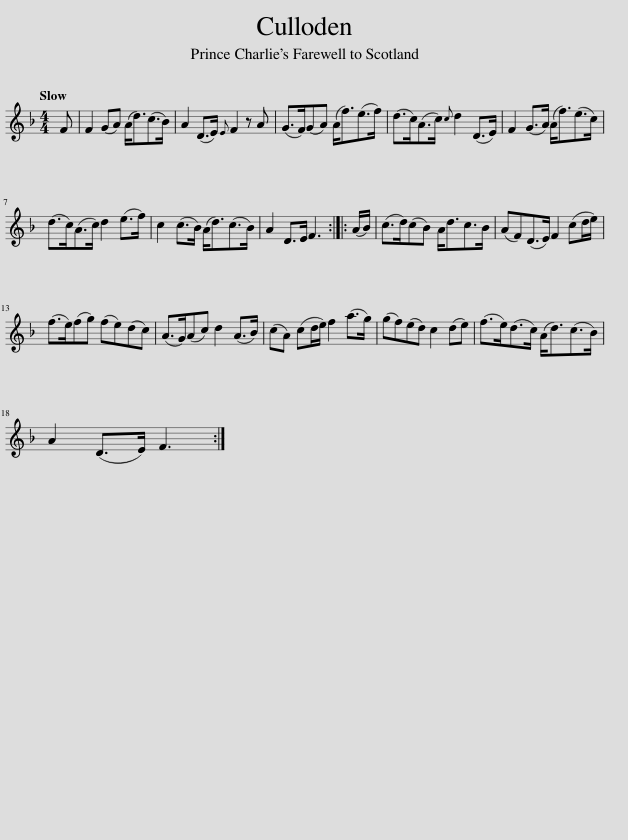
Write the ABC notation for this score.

X:1
L:1/8
Q:1/4=120
M:4/4
I:linebreak $
K:F
V:1 treble
V:1
 F | F2 (GA) (A<d)(c>B) | A2 (D>E){E} F2 z A | (G>F)(GA) (A<f)(e>f) | (d>c)(A>c){c} d2 (D>E) | %5
 F2 (G>A) (A<f)(e>c) |$ (d>c)(A>c) d2 (e>f) | c2 (c>B) (A<d)(c>B) | A2 D>E F3 :: (A/B/) | %10
 (c>d)(cB) A<dc>B | (AF)(D>E) F2 (cd/e/) |$ (f>e)(fg) (fe)(dc) | (A>G)(Ac) d2 (A>B) | (cA) (cd/e/) f2 (a>g) | %15
 (gf)(ed) c2 (de) | (f>e)(d>c) (A<d)(c>B) |$ A2 (D>E) F3 :| %18
